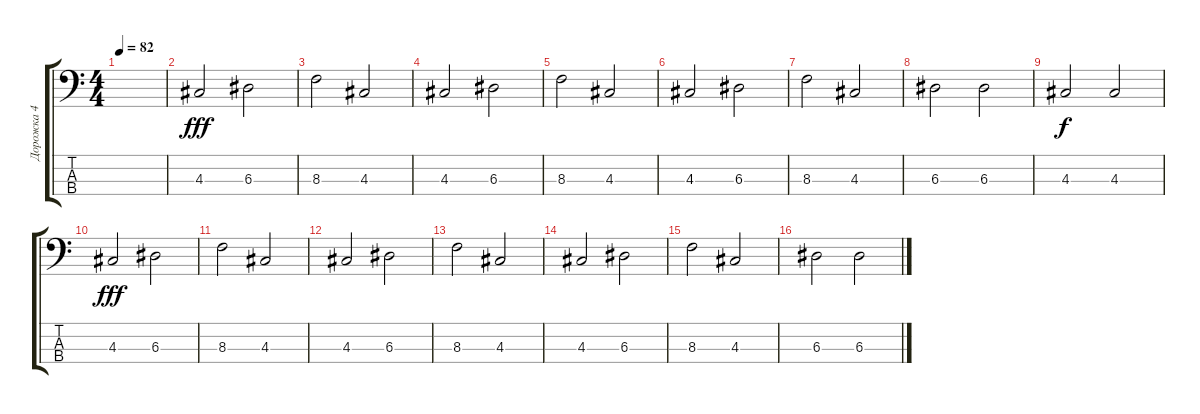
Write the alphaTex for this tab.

\track ("Дорожка 4" "Дорожка 4") {instrument electricbasspick}
\staff {score tabs}
\tuning (G2 D2 A1 E1) {hide}
\ts (4 4)
\tempo 82
\clef f4
\ks c
|
4.3.2{dy fff} 6.3.2 |
8.3.2 4.3.2 |
4.3.2 6.3.2 |
8.3.2 4.3.2 |
4.3.2 6.3.2 |
8.3.2 4.3.2 |
6.3.2 6.3.2 |
4.3.2{dy f} 4.3.2 |
4.3.2{dy fff} 6.3.2 |
8.3.2 4.3.2 |
4.3.2 6.3.2 |
8.3.2 4.3.2 |
4.3.2 6.3.2 |
8.3.2 4.3.2 |
6.3.2 6.3.2
